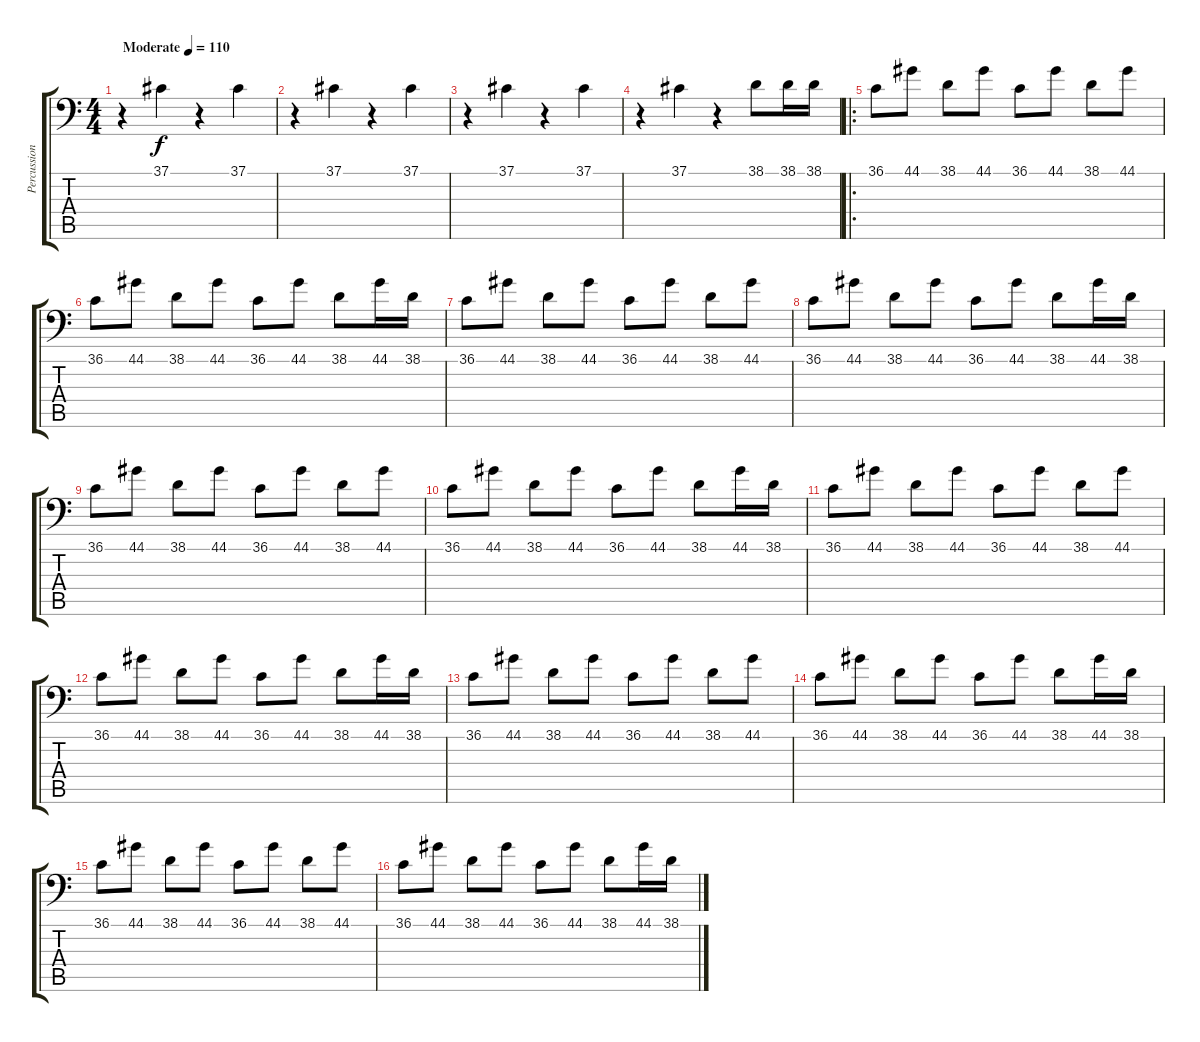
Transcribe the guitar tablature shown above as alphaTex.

\track ("Percussions" "Percussion") {instrument acousticgrandpiano}
\staff {score tabs}
\tuning (C-1 C-1 C-1 C-1 C-1 C-1) {hide}
\ts (4 4)
\tempo (110 "Moderate")
\clef f4
\ks c
r.4{dy f instrument acousticgrandpiano} 37.1.4 r.4 37.1.4 |
r.4 37.1.4 r.4 37.1.4 |
r.4 37.1.4 r.4 37.1.4 |
r.4 37.1.4 r.4 38.1.8 38.1.16 38.1.16 |
\ro
36.1.8 44.1.8 38.1.8 44.1.8 36.1.8 44.1.8 38.1.8 44.1.8 |
36.1.8 44.1.8 38.1.8 44.1.8 36.1.8 44.1.8 38.1.8 44.1.16 38.1.16 |
36.1.8 44.1.8 38.1.8 44.1.8 36.1.8 44.1.8 38.1.8 44.1.8 |
36.1.8 44.1.8 38.1.8 44.1.8 36.1.8 44.1.8 38.1.8 44.1.16 38.1.16 |
36.1.8 44.1.8 38.1.8 44.1.8 36.1.8 44.1.8 38.1.8 44.1.8 |
36.1.8 44.1.8 38.1.8 44.1.8 36.1.8 44.1.8 38.1.8 44.1.16 38.1.16 |
36.1.8 44.1.8 38.1.8 44.1.8 36.1.8 44.1.8 38.1.8 44.1.8 |
36.1.8 44.1.8 38.1.8 44.1.8 36.1.8 44.1.8 38.1.8 44.1.16 38.1.16 |
36.1.8 44.1.8 38.1.8 44.1.8 36.1.8 44.1.8 38.1.8 44.1.8 |
36.1.8 44.1.8 38.1.8 44.1.8 36.1.8 44.1.8 38.1.8 44.1.16 38.1.16 |
36.1.8 44.1.8 38.1.8 44.1.8 36.1.8 44.1.8 38.1.8 44.1.8 |
36.1.8 44.1.8 38.1.8 44.1.8 36.1.8 44.1.8 38.1.8 44.1.16 38.1.16
